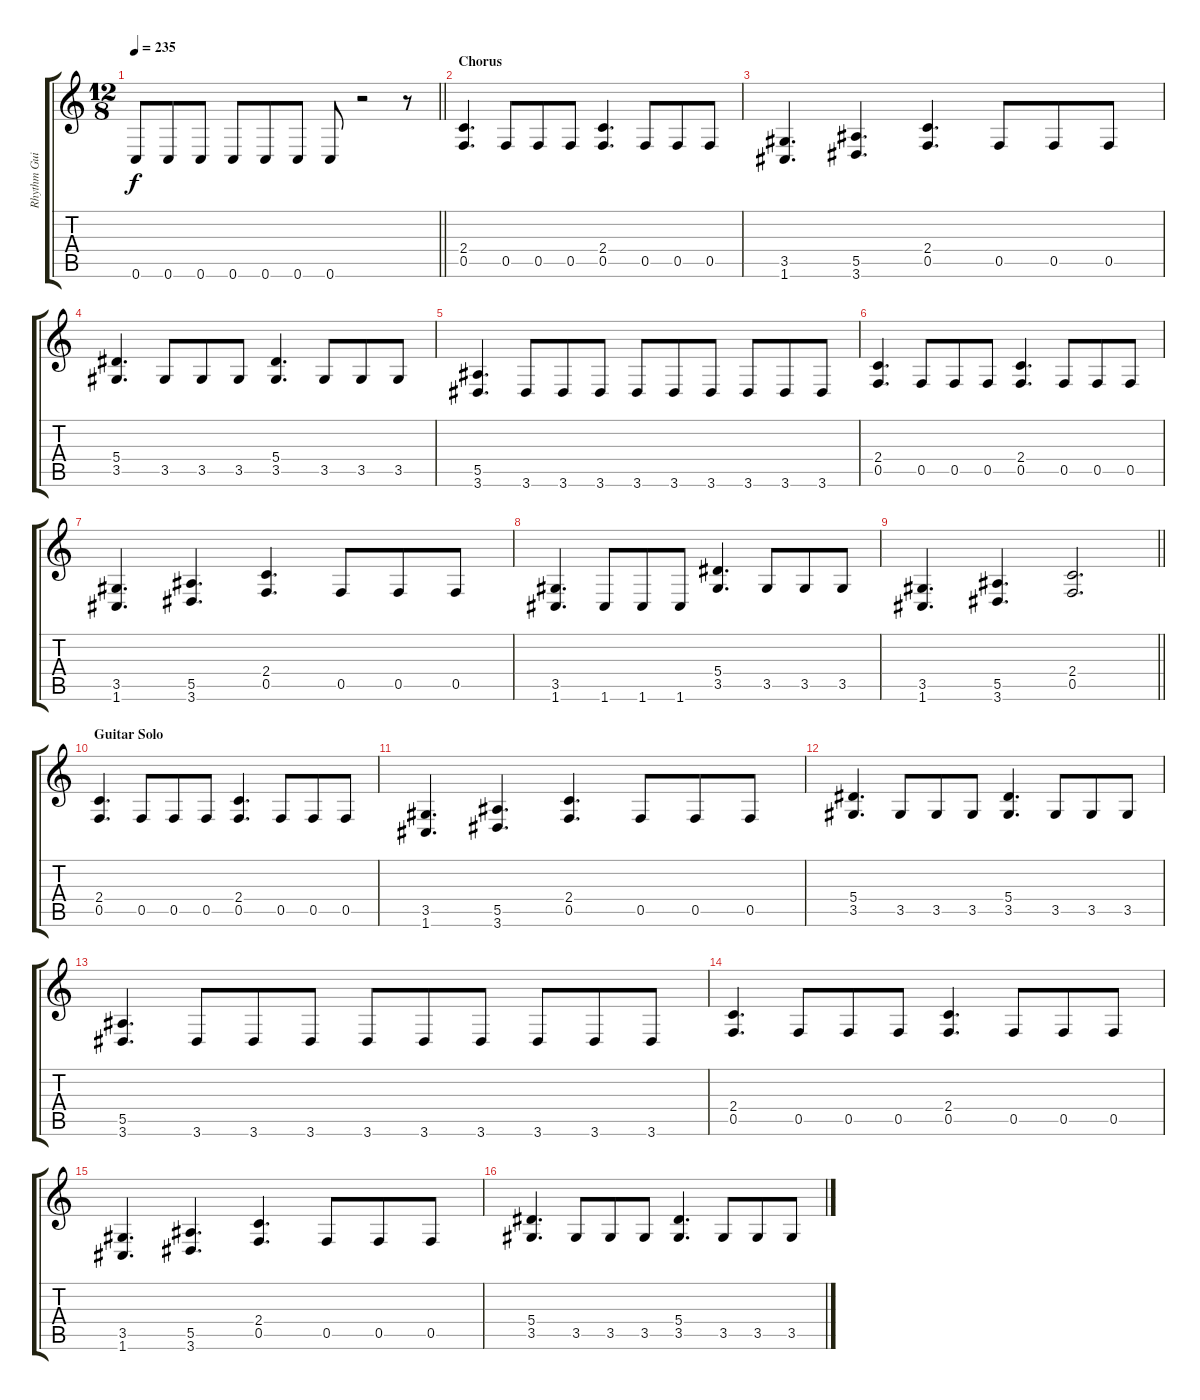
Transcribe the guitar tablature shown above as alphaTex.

\track ("Rhythm Guitar" "Rhythm Gui") {instrument distortionguitar}
\staff {score tabs}
\tuning (C4 G3 Eb3 Bb2 F2 C2) {hide}
\ts (12 8)
\tempo 235
\clef g2
\barLineRight lightlight
\ks c
0.6.8{dy f} 0.6.8 0.6.8 0.6.8 0.6.8 0.6.8 0.6.8 r.2 r.8 |
\section ("" "Chorus")
(2.4 0.5).4{d} 0.5.8 0.5.8 0.5.8 (2.4 0.5).4{d} 0.5.8 0.5.8 0.5.8 |
(3.5 1.6).4{d} (5.5 3.6).4{d} (2.4 0.5).4{d} 0.5.8 0.5.8 0.5.8 |
(5.4 3.5).4{d} 3.5.8 3.5.8 3.5.8 (5.4 3.5).4{d} 3.5.8 3.5.8 3.5.8 |
(5.5 3.6).4{d} 3.6.8 3.6.8 3.6.8 3.6.8 3.6.8 3.6.8 3.6.8 3.6.8 3.6.8 |
(2.4 0.5).4{d} 0.5.8 0.5.8 0.5.8 (2.4 0.5).4{d} 0.5.8 0.5.8 0.5.8 |
(3.5 1.6).4{d} (5.5 3.6).4{d} (2.4 0.5).4{d} 0.5.8 0.5.8 0.5.8 |
(3.5 1.6).4{d} 1.6.8 1.6.8 1.6.8 (5.4 3.5).4{d} 3.5.8 3.5.8 3.5.8 |
\barLineRight lightlight
(3.5 1.6).4{d} (5.5 3.6).4{d} (2.4 0.5).2{d} |
\section ("" "Guitar Solo")
(2.4 0.5).4{d} 0.5.8 0.5.8 0.5.8 (2.4 0.5).4{d} 0.5.8 0.5.8 0.5.8 |
(3.5 1.6).4{d} (5.5 3.6).4{d} (2.4 0.5).4{d} 0.5.8 0.5.8 0.5.8 |
(5.4 3.5).4{d} 3.5.8 3.5.8 3.5.8 (5.4 3.5).4{d} 3.5.8 3.5.8 3.5.8 |
(5.5 3.6).4{d} 3.6.8 3.6.8 3.6.8 3.6.8 3.6.8 3.6.8 3.6.8 3.6.8 3.6.8 |
(2.4 0.5).4{d} 0.5.8 0.5.8 0.5.8 (2.4 0.5).4{d} 0.5.8 0.5.8 0.5.8 |
(3.5 1.6).4{d} (5.5 3.6).4{d} (2.4 0.5).4{d} 0.5.8 0.5.8 0.5.8 |
(5.4 3.5).4{d} 3.5.8 3.5.8 3.5.8 (5.4 3.5).4{d} 3.5.8 3.5.8 3.5.8
